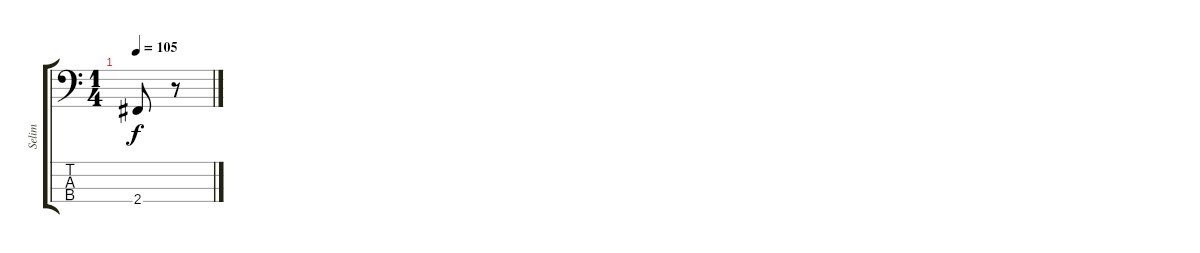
\track ("Selim" "Selim") {instrument electricbasspick}
\staff {score tabs}
\tuning (G2 D2 A1 E1) {hide}
\ts (1 4)
\tempo 105
\clef f4
\ks c
2.4.8{dy f} r.8
